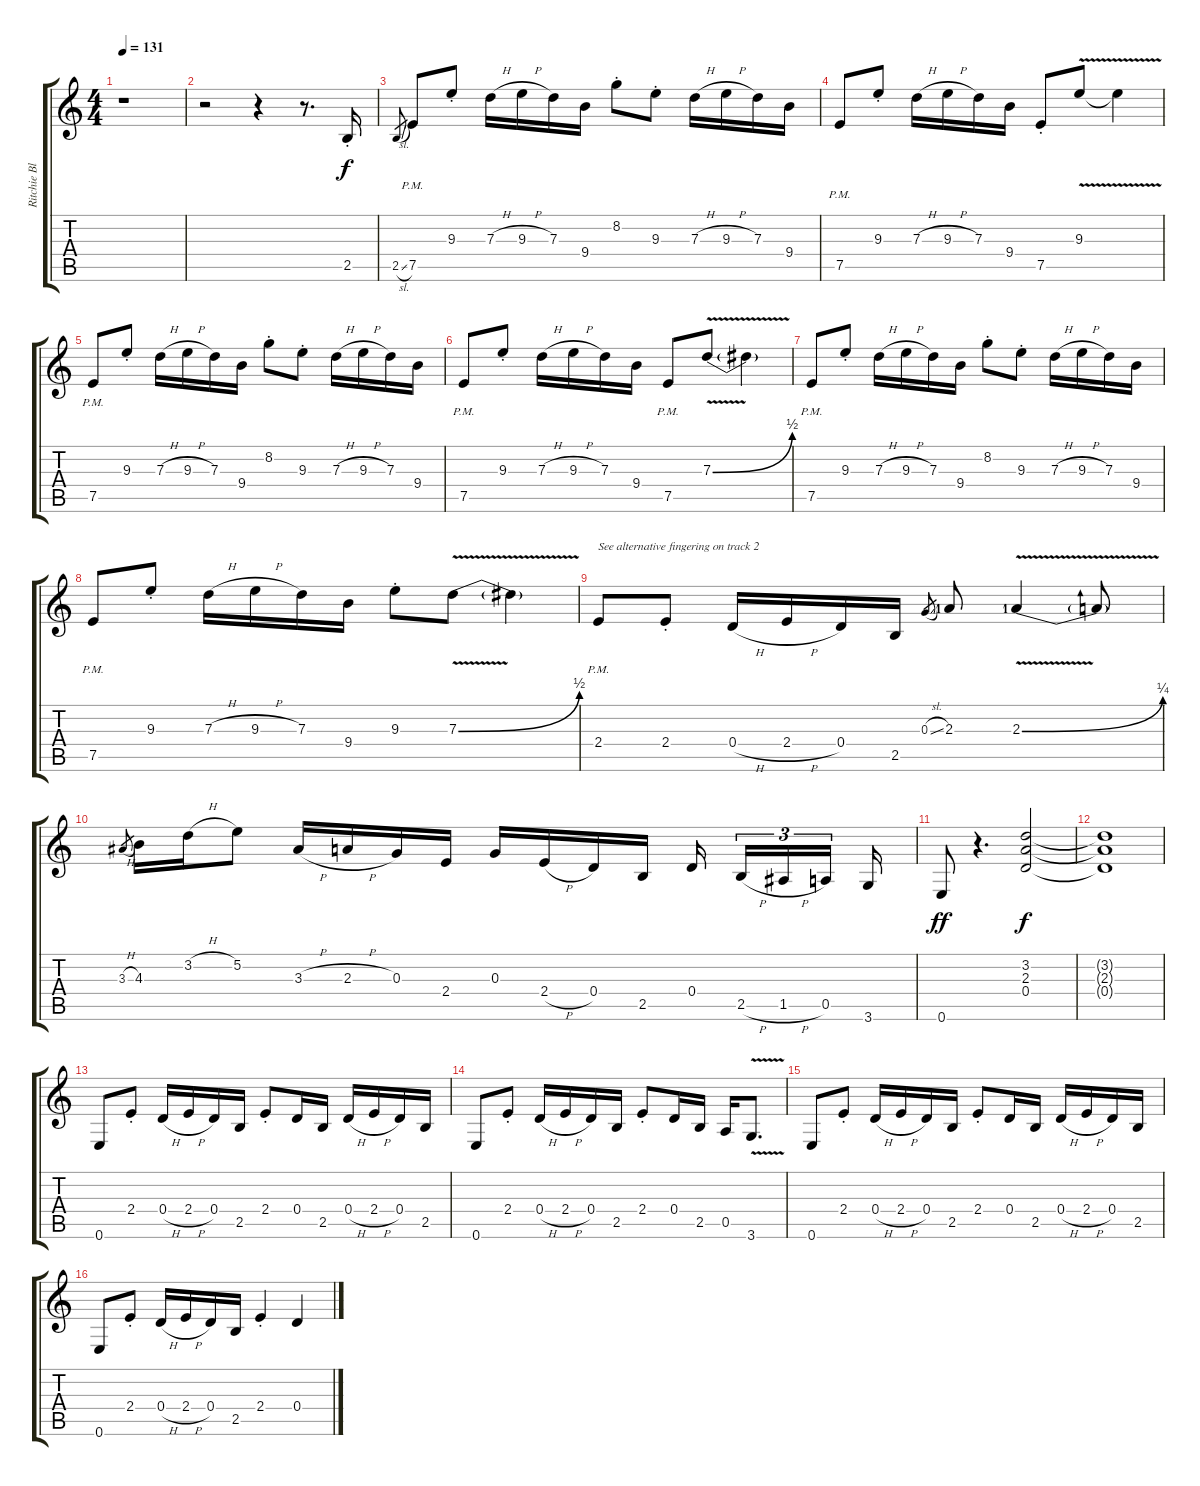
\track ("Ritchie Blackmore" "Ritchie Bl") {instrument distortionguitar}
\staff {score tabs}
\tuning (E4 B3 G3 D3 A2 E2) {hide}
\ts (4 4)
\tempo 131
\clef g2
\ks c
r.1{dy f instrument distortionguitar} |
r.2 r.4 r.8{d} 2.5{st}.16 |
2.5{sl}.8{gr} 7.5{pm}.8 9.3{st}.8 7.3{h}.16 9.3{h}.16 7.3.16 9.4.16 8.2{st}.8 9.3{st}.8 7.3{h}.16 9.3{h}.16 7.3.16 9.4.16 |
7.5{pm}.8 9.3{st}.8 7.3{h}.16 9.3{h}.16 7.3.16 9.4.16 7.5{st}.8 9.3{v}.8 9.3{t}.4 |
7.5{pm}.8 9.3{st}.8 7.3{h}.16 9.3{h}.16 7.3.16 9.4.16 8.2{st}.8 9.3{st}.8 7.3{h}.16 9.3{h}.16 7.3.16 9.4.16 |
7.5{pm}.8 9.3{st}.8 7.3{h}.16 9.3{h}.16 7.3.16 9.4.16 7.5{pm}.8 7.3{be (bend 0 0 60 2) v}.8 7.3{t}.4 |
7.5{pm}.8 9.3{st}.8 7.3{h}.16 9.3{h}.16 7.3.16 9.4.16 8.2{st}.8 9.3{st}.8 7.3{h}.16 9.3{h}.16 7.3.16 9.4.16 |
7.5{pm}.8 9.3{st}.8 7.3{h}.16 9.3{h}.16 7.3.16 9.4.16 9.3{st}.8 7.3{be (bend 0 0 60 2) v}.8 7.3{t}.4 |
2.4{pm}.8{txt "See alternative fingering on track 2"} 2.4{st}.8 0.4{h}.16 2.4{h}.16 0.4.16 2.5.16 0.3{sl}.8{gr} 2.3{lf 2}.8 2.3{be (bend 0 0 60 1) v lf 2}.4 2.3{t}.8 |
3.3{h}.8{gr} 4.3.16 3.2{h}.16 5.2.8 3.3{h}.16 2.3{h}.16 0.3.16 2.4.16 0.3.16 2.4{h}.16 0.4.16 2.5.16 0.4.16{beam splitsecondary} 2.5{h}.16{tu (3 2)} 1.5{h}.16{tu (3 2)} 0.5.16{tu (3 2) beam splitsecondary} 3.6.16 |
0.6.8{dy ff} r.4{d} (3.2 2.3 0.4).2{dy f} |
(3.2{t} 2.3{t} 0.4{t}).1 |
0.6.8 2.4{st}.8 0.4{h}.16 2.4{h}.16 0.4.16 2.5.16 2.4{st}.8 0.4.16 2.5.16 0.4{h}.16 2.4{h}.16 0.4.16 2.5.16 |
0.6.8 2.4{st}.8 0.4{h}.16 2.4{h}.16 0.4.16 2.5.16 2.4{st}.8 0.4.16 2.5.16 0.5.16 3.6{v}.8{d} |
0.6.8 2.4{st}.8 0.4{h}.16 2.4{h}.16 0.4.16 2.5.16 2.4{st}.8 0.4.16 2.5.16 0.4{h}.16 2.4{h}.16 0.4.16 2.5.16 |
0.6.8 2.4{st}.8 0.4{h}.16 2.4{h}.16 0.4.16 2.5.16 2.4{st}.4 0.4.4
